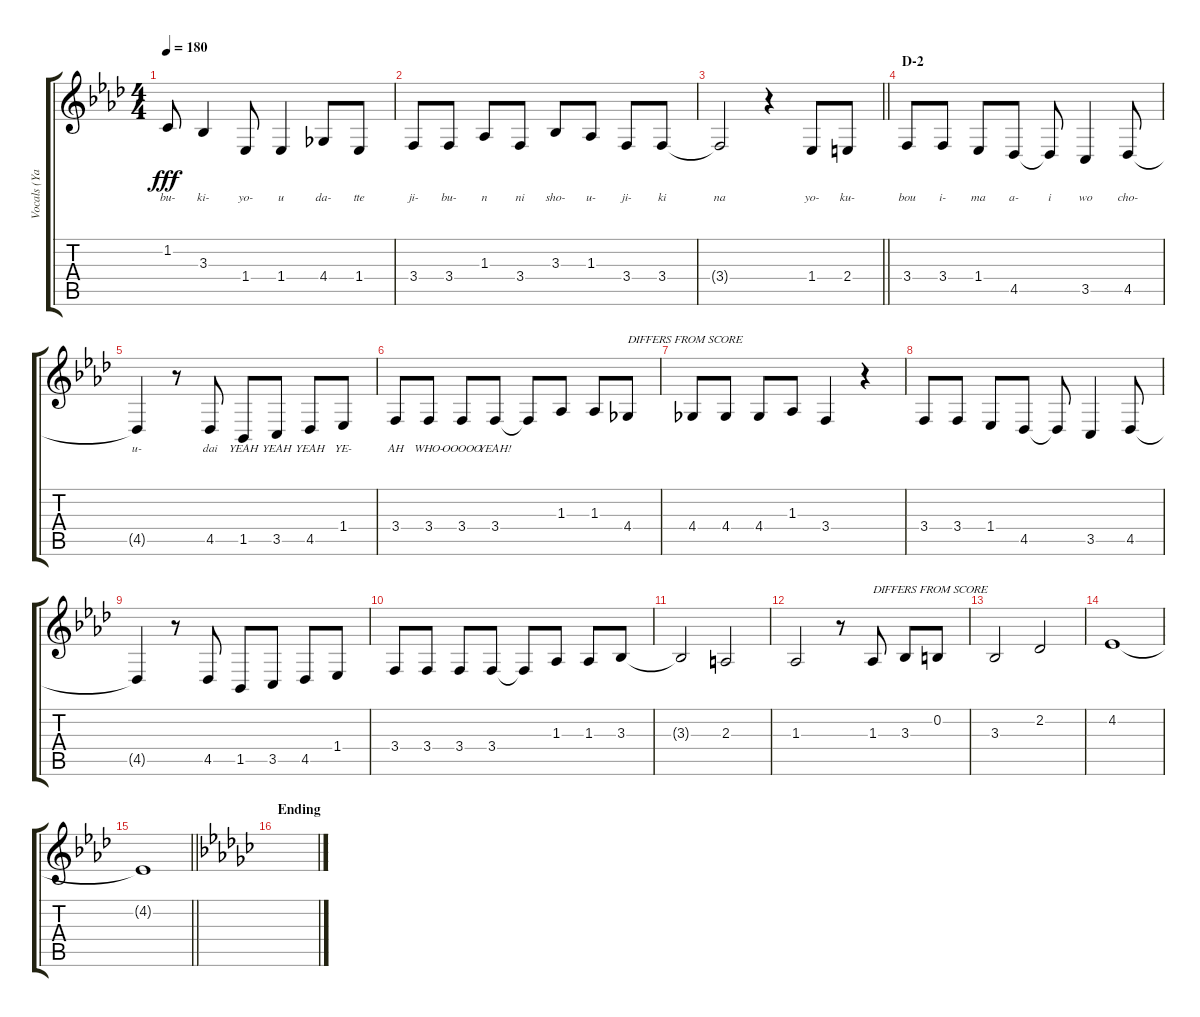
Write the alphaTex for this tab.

\track ("Vocals (Yamanaka Sawako/\"Catherine\")" "Vocals (Ya") {instrument tuba}
\staff {score tabs}
\tuning (E4 B3 G3 D3 A2 E2) {hide}
\ts (4 4)
\tempo 180
\clef g2
\ks ab
1.2{t}.8{lyrics (0 "bu-") lyrics (1 "") lyrics (2 "") lyrics (3 "") lyrics (4 "") dy fff} 3.3.4{lyrics (0 "ki-") lyrics (1 "") lyrics (2 "") lyrics (3 "") lyrics (4 "")} 1.4.8{lyrics (0 "yo-") lyrics (1 "") lyrics (2 "") lyrics (3 "") lyrics (4 "")} 1.4.4{lyrics (0 "u") lyrics (1 "") lyrics (2 "") lyrics (3 "") lyrics (4 "")} 4.4.8{lyrics (0 "da-") lyrics (1 "") lyrics (2 "") lyrics (3 "") lyrics (4 "")} 1.4.8{lyrics (0 "tte") lyrics (1 "") lyrics (2 "") lyrics (3 "") lyrics (4 "")} |
3.4.8{lyrics (0 "ji-") lyrics (1 "") lyrics (2 "") lyrics (3 "") lyrics (4 "")} 3.4.8{lyrics (0 "bu-") lyrics (1 "") lyrics (2 "") lyrics (3 "") lyrics (4 "")} 1.3.8{lyrics (0 "n") lyrics (1 "") lyrics (2 "") lyrics (3 "") lyrics (4 "")} 3.4.8{lyrics (0 "ni") lyrics (1 "") lyrics (2 "") lyrics (3 "") lyrics (4 "")} 3.3.8{lyrics (0 "sho-") lyrics (1 "") lyrics (2 "") lyrics (3 "") lyrics (4 "")} 1.3.8{lyrics (0 "u-") lyrics (1 "") lyrics (2 "") lyrics (3 "") lyrics (4 "")} 3.4.8{lyrics (0 "ji-") lyrics (1 "") lyrics (2 "") lyrics (3 "") lyrics (4 "")} 3.4.8{lyrics (0 "ki") lyrics (1 "") lyrics (2 "") lyrics (3 "") lyrics (4 "")} |
\barLineRight lightlight
3.4{t}.2{lyrics (0 "na") lyrics (1 "") lyrics (2 "") lyrics (3 "") lyrics (4 "")} r.4 1.4.8{lyrics (0 "yo-") lyrics (1 "") lyrics (2 "") lyrics (3 "") lyrics (4 "")} 2.4.8{lyrics (0 "ku-") lyrics (1 "") lyrics (2 "") lyrics (3 "") lyrics (4 "")} |
\section ("" "D-2")
3.4.8{lyrics (0 "bou") lyrics (1 "") lyrics (2 "") lyrics (3 "") lyrics (4 "")} 3.4.8{lyrics (0 "i-") lyrics (1 "") lyrics (2 "") lyrics (3 "") lyrics (4 "")} 1.4.8{lyrics (0 "ma") lyrics (1 "") lyrics (2 "") lyrics (3 "") lyrics (4 "")} 4.5.8{lyrics (0 "a-") lyrics (1 "") lyrics (2 "") lyrics (3 "") lyrics (4 "")} 4.5{t}.8{lyrics (0 "i") lyrics (1 "") lyrics (2 "") lyrics (3 "") lyrics (4 "")} 3.5.4{lyrics (0 "wo") lyrics (1 "") lyrics (2 "") lyrics (3 "") lyrics (4 "")} 4.5.8{lyrics (0 "cho-") lyrics (1 "") lyrics (2 "") lyrics (3 "") lyrics (4 "")} |
4.5{t}.4{lyrics (0 "u-") lyrics (1 "") lyrics (2 "") lyrics (3 "") lyrics (4 "")} r.8 4.5.8{lyrics (0 "dai") lyrics (1 "") lyrics (2 "") lyrics (3 "") lyrics (4 "")} 1.5.8{lyrics (0 "YEAH") lyrics (1 "") lyrics (2 "") lyrics (3 "") lyrics (4 "")} 3.5.8{lyrics (0 "YEAH") lyrics (1 "") lyrics (2 "") lyrics (3 "") lyrics (4 "")} 4.5.8{lyrics (0 "YEAH") lyrics (1 "") lyrics (2 "") lyrics (3 "") lyrics (4 "")} 1.4.8{lyrics (0 "YE-") lyrics (1 "") lyrics (2 "") lyrics (3 "") lyrics (4 "")} |
3.4.8{lyrics (0 "AH") lyrics (1 "") lyrics (2 "") lyrics (3 "") lyrics (4 "")} 3.4.8{lyrics (0 "WHO-") lyrics (1 "") lyrics (2 "") lyrics (3 "") lyrics (4 "")} 3.4.8{lyrics (0 "OOOOO") lyrics (1 "") lyrics (2 "") lyrics (3 "") lyrics (4 "")} 3.4.8{lyrics (0 "YEAH!") lyrics (1 "") lyrics (2 "") lyrics (3 "") lyrics (4 "")} 3.4{t}.8 1.3.8 1.3.8 4.4.8{txt "DIFFERS FROM SCORE"} |
4.4.8 4.4.8 4.4.8 1.3.8 3.4.4 r.4 |
3.4.8 3.4.8 1.4.8 4.5.8 4.5{t}.8 3.5.4 4.5.8 |
4.5{t}.4 r.8 4.5.8 1.5.8 3.5.8 4.5.8 1.4.8 |
3.4.8 3.4.8 3.4.8 3.4.8 3.4{t}.8 1.3.8 1.3.8 3.3.8 |
3.3{t}.2 2.3.2 |
1.3.2 r.8 1.3.8{txt "DIFFERS FROM SCORE"} 3.3.8 0.2.8 |
3.3.2 2.2.2 |
4.2.1 |
\barLineRight lightlight
4.2{t}.1 |
\section ("" "Ending")
\ks gb
